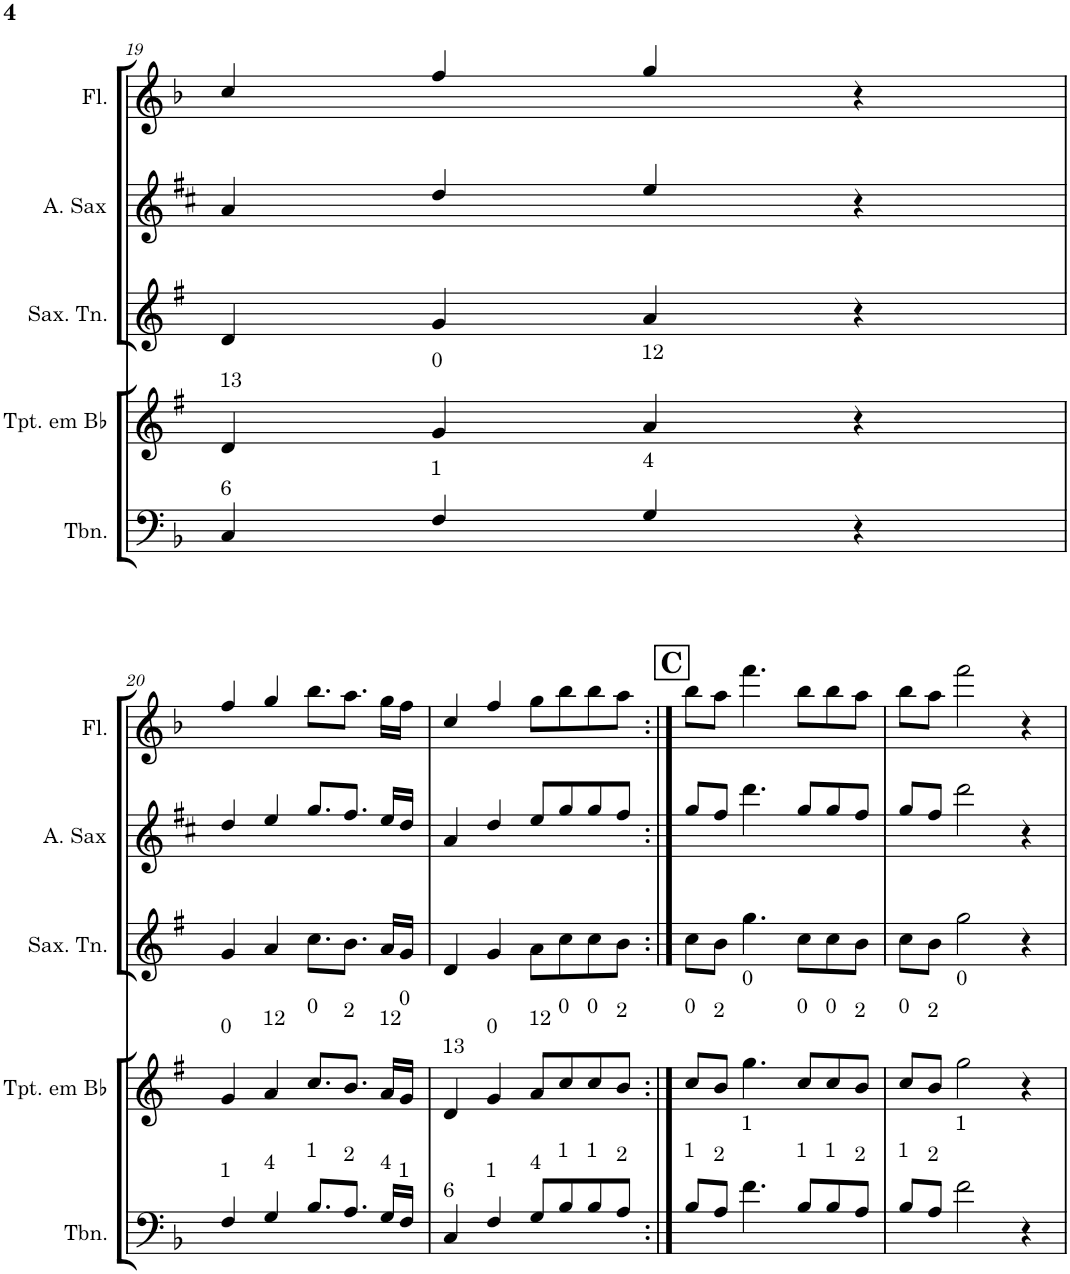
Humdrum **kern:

**kern	**kern	**kern	**kern	**kern
*part5	*part4	*part3	*part2	*part1
*staff5	*staff4	*staff3	*staff2	*staff1
*I"Trombone	*I"Trompete em Bb	*I"Saxofone Tenor	*I"Saxofone Alto	*I"Flauta Transversal
*I'Tbn.	*I'Tpt. em Bb	*I'Sax. Tn.	*	*I'Fl.
!!LO:PB:g=z
*clefF4	*clefG2	*clefG2	*clefG2	*clefG2
*	*Trd1c2	*Trd8c14	*Trd5c9	*
*k[b-]	*k[f#]	*k[f#]	*k[f#c#]	*k[b-]
*M4/4	*M4/4	*M4/4	*M4/4	*M4/4
=19	=19	=19	=19	=19
!	!LO:TX:a:t=13	!	!	!
!LO:TX:a:t=6	!	!	!	!
4C/	4d/	4d/	4a/	4cc/
!	!LO:TX:a:t=0	!	!	!
!LO:TX:a:t=1	!	!	!	!
4F/	4g/	4g/	4dd/	4ff/
!	!LO:TX:a:t=12	!	!	!
!LO:TX:a:t=4	!	!	!	!
4G/	4a/	4a/	4ee/	4gg/
4r	4r	4r	4r	4r
!!LO:LB:g=z
=20	=20	=20	=20	=20
!	!LO:TX:a:t=0	!	!	!
!LO:TX:a:t=1	!	!	!	!
4F/	4g/	4g/	4dd/	4ff/
!	!LO:TX:a:t=12	!	!	!
!LO:TX:a:t=4	!	!	!	!
4G/	4a/	4a/	4ee/	4gg/
!	!LO:TX:a:t=0	!	!	!
!LO:TX:a:t=1	!	!	!	!
8.B-/L	8.cc/L	8.cc\L	8.gg/L	8.bb-\L
!	!LO:TX:a:t=2	!	!	!
!LO:TX:a:t=2	!	!	!	!
8.A/J	8.b/J	8.b\J	8.ff#/J	8.aa\J
!	!LO:TX:a:t=12	!	!	!
!LO:TX:a:t=4	!	!	!	!
16G/LL	16a/LL	16a/LL	16ee/LL	16gg\LL
!	!LO:TX:a:t=0	!	!	!
!LO:TX:a:t=1	!	!	!	!
16F/JJ	16g/JJ	16g/JJ	16dd/JJ	16ff\JJ
=21	=21	=21	=21	=21
!	!LO:TX:a:t=13	!	!	!
!LO:TX:a:t=6	!	!	!	!
4C/	4d/	4d/	4a/	4cc/
!	!LO:TX:a:t=0	!	!	!
!LO:TX:a:t=1	!	!	!	!
4F/	4g/	4g/	4dd/	4ff/
!	!LO:TX:a:t=12	!	!	!
!LO:TX:a:t=4	!	!	!	!
8G/L	8a/L	8a\L	8ee/L	8gg\L
!	!LO:TX:a:t=0	!	!	!
!LO:TX:a:t=1	!	!	!	!
8B-/	8cc/	8cc\	8gg/	8bb-\
!	!LO:TX:a:t=0	!	!	!
!LO:TX:a:t=1	!	!	!	!
8B-/	8cc/	8cc\	8gg/	8bb-\
!	!LO:TX:a:t=2	!	!	!
!LO:TX:a:t=2	!	!	!	!
8A/J	8b/J	8b\J	8ff#/J	8aa\J
!!LO:REH:place=s1:a:B:cj:fs=14:t=C
=22:|!	=22:|!	=22:|!	=22:|!	=22:|!
!	!LO:TX:a:t=0	!	!	!
!LO:TX:a:t=1	!	!	!	!
8B-/L	8cc/L	8cc\L	8gg/L	8bb-\L
!	!LO:TX:a:t=2	!	!	!
!LO:TX:a:t=2	!	!	!	!
8A/J	8b/J	8b\J	8ff#/J	8aa\J
!	!LO:TX:a:t=0	!	!	!
!LO:TX:a:t=1	!	!	!	!
4.f\	4.gg\	4.gg\	4.ddd\	4.fff\
!	!LO:TX:a:t=0	!	!	!
!LO:TX:a:t=1	!	!	!	!
8B-/L	8cc/L	8cc\L	8gg/L	8bb-\L
!	!LO:TX:a:t=0	!	!	!
!LO:TX:a:t=1	!	!	!	!
8B-/	8cc/	8cc\	8gg/	8bb-\
!	!LO:TX:a:t=2	!	!	!
!LO:TX:a:t=2	!	!	!	!
8A/J	8b/J	8b\J	8ff#/J	8aa\J
=23	=23	=23	=23	=23
!	!LO:TX:a:t=0	!	!	!
!LO:TX:a:t=1	!	!	!	!
8B-/L	8cc/L	8cc\L	8gg/L	8bb-\L
!	!LO:TX:a:t=2	!	!	!
!LO:TX:a:t=2	!	!	!	!
8A/J	8b/J	8b\J	8ff#/J	8aa\J
!	!LO:TX:a:t=0	!	!	!
!LO:TX:a:t=1	!	!	!	!
2f\	2gg\	2gg\	2ddd\	2fff\
4r	4r	4r	4r	4r
=	=	=	=	=
*-	*-	*-	*-	*-
